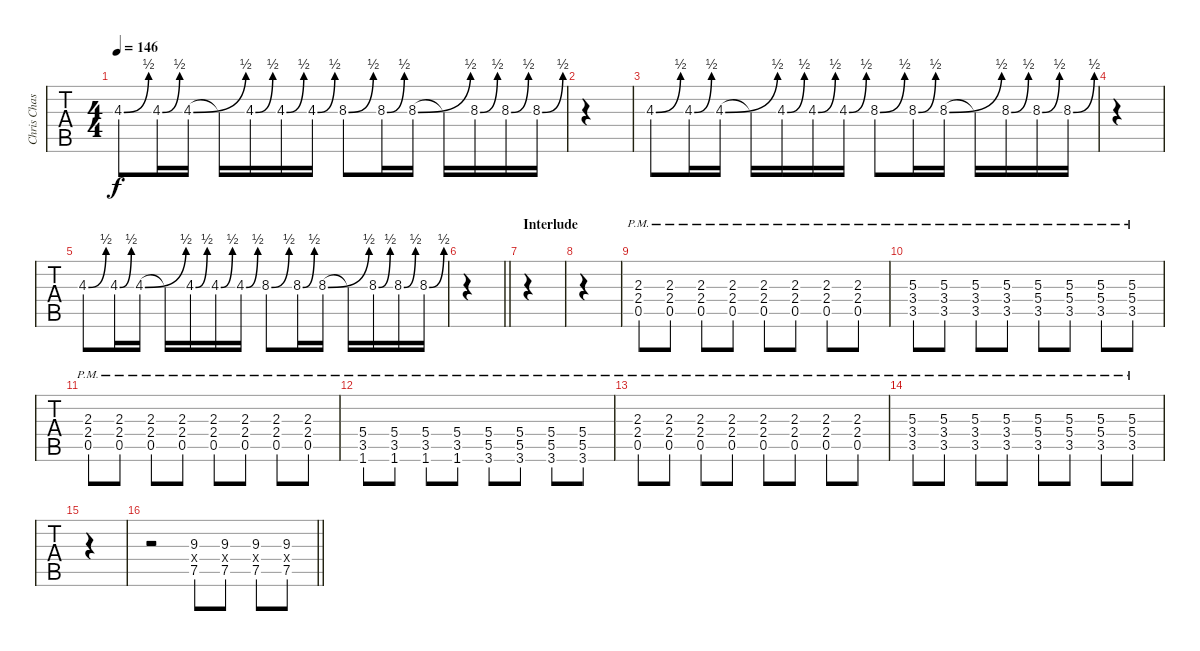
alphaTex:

\track ("Chris Chasse - Guitar Two" "Chris Chas") {instrument distortionguitar}
\staff {tabs}
\tuning (Eb4 Bb3 Gb3 Db3 Ab2 Eb2) {hide}
\ts (4 4)
\tempo 146
\clef g2
\ks c
4.3{be (bend 0 0 60 2)}.8{dy f} 4.3{be (bend 0 0 60 2)}.16 4.3{be (bend 0 0 60 2)}.16 4.3{t}.16 4.3{be (bend 0 0 60 2)}.16 4.3{be (bend 0 0 60 2)}.16 4.3{be (bend 0 0 60 2)}.16 8.3{be (bend 0 0 60 2)}.8 8.3{be (bend 0 0 60 2)}.16 8.3{be (bend 0 0 60 2)}.16 8.3{t}.16 8.3{be (bend 0 0 60 2)}.16 8.3{be (bend 0 0 60 2)}.16 8.3{be (bend 0 0 60 2)}.16 |
|
4.3{be (bend 0 0 60 2)}.8 4.3{be (bend 0 0 60 2)}.16 4.3{be (bend 0 0 60 2)}.16 4.3{t}.16 4.3{be (bend 0 0 60 2)}.16 4.3{be (bend 0 0 60 2)}.16 4.3{be (bend 0 0 60 2)}.16 8.3{be (bend 0 0 60 2)}.8 8.3{be (bend 0 0 60 2)}.16 8.3{be (bend 0 0 60 2)}.16 8.3{t}.16 8.3{be (bend 0 0 60 2)}.16 8.3{be (bend 0 0 60 2)}.16 8.3{be (bend 0 0 60 2)}.16 |
|
4.3{be (bend 0 0 60 2)}.8 4.3{be (bend 0 0 60 2)}.16 4.3{be (bend 0 0 60 2)}.16 4.3{t}.16 4.3{be (bend 0 0 60 2)}.16 4.3{be (bend 0 0 60 2)}.16 4.3{be (bend 0 0 60 2)}.16 8.3{be (bend 0 0 60 2)}.8 8.3{be (bend 0 0 60 2)}.16 8.3{be (bend 0 0 60 2)}.16 8.3{t}.16 8.3{be (bend 0 0 60 2)}.16 8.3{be (bend 0 0 60 2)}.16 8.3{be (bend 0 0 60 2)}.16 |
\barLineRight lightlight
|
\section ("" "Interlude")
|
|
(2.3{pm} 2.4{pm} 0.5{pm}).8 (2.3{pm} 2.4{pm} 0.5{pm}).8 (2.3{pm} 2.4{pm} 0.5{pm}).8 (2.3{pm} 2.4{pm} 0.5{pm}).8 (2.3{pm} 2.4{pm} 0.5{pm}).8 (2.3{pm} 2.4{pm} 0.5{pm}).8 (2.3{pm} 2.4{pm} 0.5{pm}).8 (2.3{pm} 2.4{pm} 0.5{pm}).8 |
(5.3{pm} 3.4{pm} 3.5{pm}).8 (5.3{pm} 3.4{pm} 3.5{pm}).8 (5.3{pm} 3.4{pm} 3.5{pm}).8 (5.3{pm} 3.4{pm} 3.5{pm}).8 (5.3{pm} 5.4{pm} 3.5{pm}).8 (5.3{pm} 5.4{pm} 3.5{pm}).8 (5.3{pm} 5.4{pm} 3.5{pm}).8 (5.3{pm} 5.4{pm} 3.5{pm}).8 |
(2.3{pm} 2.4{pm} 0.5{pm}).8 (2.3{pm} 2.4{pm} 0.5{pm}).8 (2.3{pm} 2.4{pm} 0.5{pm}).8 (2.3{pm} 2.4{pm} 0.5{pm}).8 (2.3{pm} 2.4{pm} 0.5{pm}).8 (2.3{pm} 2.4{pm} 0.5{pm}).8 (2.3{pm} 2.4{pm} 0.5{pm}).8 (2.3{pm} 2.4{pm} 0.5{pm}).8 |
(5.4{pm} 3.5{pm} 1.6{pm}).8 (5.4{pm} 3.5{pm} 1.6{pm}).8 (5.4{pm} 3.5{pm} 1.6{pm}).8 (5.4{pm} 3.5{pm} 1.6{pm}).8 (5.4{pm} 5.5{pm} 3.6{pm}).8 (5.4{pm} 5.5{pm} 3.6{pm}).8 (5.4{pm} 5.5{pm} 3.6{pm}).8 (5.4{pm} 5.5{pm} 3.6{pm}).8 |
(2.3{pm} 2.4{pm} 0.5{pm}).8 (2.3{pm} 2.4{pm} 0.5{pm}).8 (2.3{pm} 2.4{pm} 0.5{pm}).8 (2.3{pm} 2.4{pm} 0.5{pm}).8 (2.3{pm} 2.4{pm} 0.5{pm}).8 (2.3{pm} 2.4{pm} 0.5{pm}).8 (2.3{pm} 2.4{pm} 0.5{pm}).8 (2.3{pm} 2.4{pm} 0.5{pm}).8 |
(5.3{pm} 3.4{pm} 3.5{pm}).8 (5.3{pm} 3.4{pm} 3.5{pm}).8 (5.3{pm} 3.4{pm} 3.5{pm}).8 (5.3{pm} 3.4{pm} 3.5{pm}).8 (5.3{pm} 5.4{pm} 3.5{pm}).8 (5.3{pm} 5.4{pm} 3.5{pm}).8 (5.3{pm} 5.4{pm} 3.5{pm}).8 (5.3{pm} 5.4{pm} 3.5{pm}).8 |
|
\barLineRight lightlight
r.2 (9.3 7.4{x} 7.5).8 (9.3 7.4{x} 7.5).8 (9.3 7.4{x} 7.5).8 (9.3 7.4{x} 7.5).8
